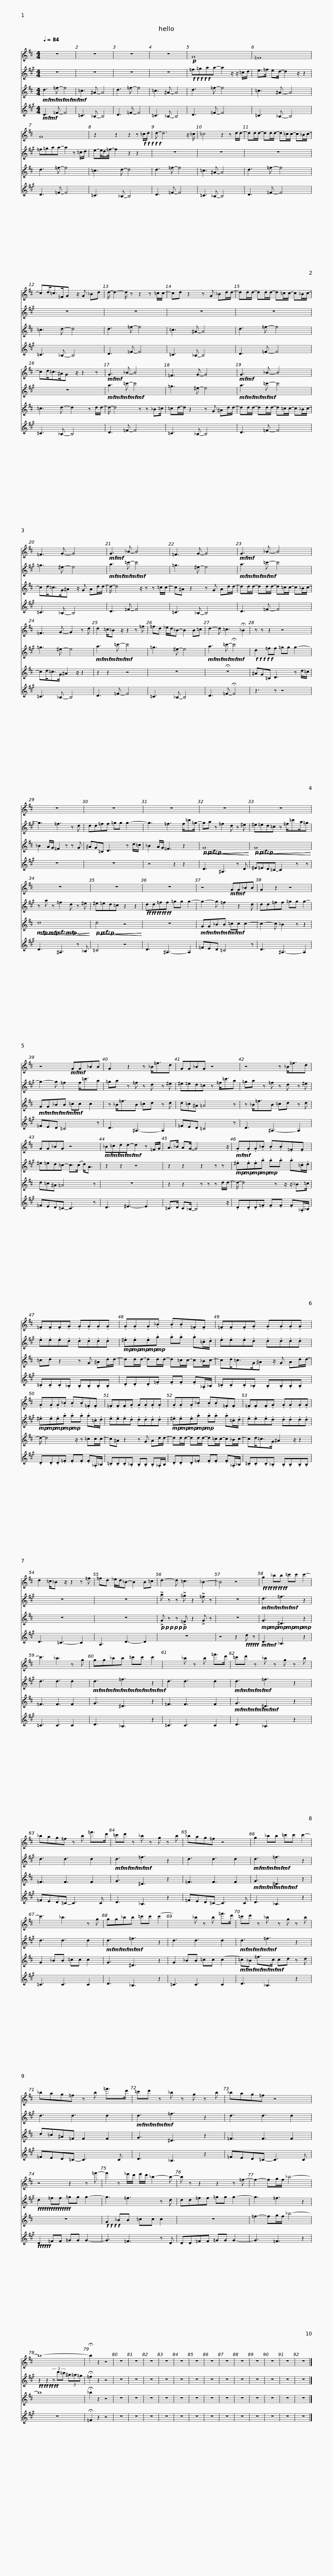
X:1
%%score 1 2 3 4
L:1/8
Q:1/4=84
M:4/4
I:linebreak $
K:none
V:1 treble transpose=-2
V:2 treble transpose=-9
V:3 treble transpose=-14
V:4 treble transpose=-21
V:1
[K:D] z8 | z8 | z8 | z8 |!p! G8 |$ %5
 =F8 | G8 | z2 z2 z2 z!f!!f!!f!!f!!f! =c/d/ | d- d6 z/ =c/ |$ =c4 z2 z d/d/- | %10
 dd/d/- dd/d/- d=c/c/- c_B/c/- | cd<=c=F/G z/ G _Bd |$ d/- d2- d/ z z2 z =c/c/- | cd z2 z G _Bd/d/- | dd/d/- dd/d/- d=c/c/- c_B/c/- |$ %15
 cd<=c^A/G z/ z2 z |!mf!!mf! G3 _B- B4 | =F3 G- G4 |$!mf!!mf! G3 _B- B4 | =F3 G- G4 | %20
!mf!!mf! G3 _B- B4 |$ =F3 G- G4 |!mf!!mf! G3 _B- B4 | =F3 G- G2 z d |$ d2 =c/_B z/ z2 z =f | %25
 =fd _e/d/_B- B2 B=c | d2- d =c3 !fermata!_B2 | z z z2 z4 |$ z8 | z8 | %30
 z8 | z8 |$ z8 | z8 | z8 | %35
 z8 |$ z4!mf!!mf! GG_BB | G2 z2 z4 | z4!mf!!mf! GG_BB |$ G2 z2 z _B<=fd | %40
 GG_BG z4 | z4 z _B<=fd |$ GG_BG z4 |!mf!!mf!!mf!!mf!!mf! _B=cdd- d2 z =F/G/ | A>_B AG/- G4 z/ |$ %45
!mf!!mf! .G.G.G._B .B.B.=F.F | .=F.F.F.G .G.G.G.G |$ .G.G.G._B .B.B.=F.F | .=F.F.F.G .G.G.G.G |$ .G.G.G._B .B.B.=F.F | %50
 .=F.F.F.G .G.G.G.G |$ .G.G.G._B .B.B.=F.F | .=F.F.F.G .G.G.G.G | d2 =c/_B z/ z2 z =f |$ =fd _e/d/_B- B2 B=c | %55
 d2- d =c3 _B2- | B4 z4 |!ff!!ff!!ff!!ff!!ff! g2 _bb =c'c' c'2- | c'3 _b3 z g |$ gg_bb =c'c' c'2- | %60
 x3 _b z b =f'>d' | =c'd' z _b z g z b | _bag=f z b =f'>d' |$ =c'd' z _b z g z b | _bag=f z4 | %65
 g2 _bb =c'c' c'2- | c'3 _b3 z g |$ gg_bb =c'c' (c'2 | x3) _b z b =f'>d' | =c'd' z _b z g z b |$ %70
 _bag=f z b =f'>d' | =c'd' z _b z g z b | _bag=f z4 | z4 z2 z =f'- |$ f'2 z _e'/d'/ e'/d'/ _b2- b- | %75
 b z z2 z2 z =f- | f2- f-g/f/ _b4- |$ b8- | !fermata!b2 z2 z4 | z8 | %80
 z8 | z8 | z8 | z8 | z8 | %85
 z8 | z8 | z8 | z8 |$ z8 | %90
 z8 | z8 |] %92
V:2
[K:A] z8 | z8 | z8 | z8 |!f!!f!!f!!f!!f! =f=gaa- a2 z/ z/ =c/d/ |$ %5
 e>=f ed/- d2 z/ z2 | =f=gaa- a2 z =c/d/ | e-e/4d/=f/4- f2 z2 z2 | z8 |$ z8 | %10
 z8 | z8 |$ z8 | z8 | z8 |$ %15
 z8 |!mf!!mf!!mf!!mf!!mf! a3 =c'- c'4 | =g3 ^e- e4 |$!mf!!mf!!mf!!mf!!mf! a3 =c'- c'4 | =g3 ^e- e4 | %20
!mf!!mf!!mf!!mf!!mf! a3 =c'- c'4 |$ =g3 ^e- e4 |!mf!!mf!!mf!!mf!!mf! a3 =c'- c'4 | =g3 ^e- e4 |$!mf!!mf!!mf!!mf!!mf! a3 =c'- c'4 | %25
 =g3 ^e- e4 |!mf!!mf!!mf!!mf!!mf! a3 =c'- !fermata!c'4 |!f!!f!!f!!f!!f! d2 =ff =gg g2- |$ g3 =f3 z d | dd=ff =gg g2- | %30
 g3 =f3 f/=c'=g/- | ga z =f2 d z ^e |$ ^e=ed=c z =f/=c'a/=g | z a z =f2 d z ^e | ^e=ed=c z2 z2 | %35
!ff!!ff!!ff!!ff!!ff! dd=ff =gg g2- |$ g2- g =f2 z2 d | dd=ff =gg g2- | g2- g =f2 f<=c'a |$ =ga z =f z d z ^e | %40
 ^e=ed=c z =f<=c'a | =ga z =f z d z ^e |$ ^e=ed=c- c>(c d<)A | z2 z2 z4 | z2 z2 z2 z z |$ %45
!mp!!mp!!mp!!mp!!mp! .^e.e.e.a .a.a .a.=c/.d/ | .e.e.e.d .d.d.d.d |$!mp!!mp!!mp!!mp!!mp! .^e.e.e.a .a.a .a.=c/.d/ | .e.e.e.d .d.d.d.d |$!mp!!mp!!mp!!mp!!mp! .^e.e.e.a .a.a .a.=c/.d/ | %50
 .e.e.e.d .d.d.d.d |$!mp!!mp!!mp!!mp!!mp! .^e.e.e.a .a.a .a.=c/.d/ | .e.e.e.d .d.d.d.d | z8 |$ z8 | %55
 !>!a z z !>!=g z2 !>!=f z | z8 |!mf!!mf!!mf!!mf!!mf! d3 =f3 z2 | d3 d3 d2 |$!mf!!mf!!mf!!mf!!mf!!mf!!mf!!mf!!mf!!mf! d3 =f3 z2 | %60
 d3 d3 d2 |!mf!!mf!!mf!!mf!!mf! d3 =f3 z2 | d3 d3 d2 |$!mf!!mf!!mf!!mf!!mf! d3 =f3 z2 | d3 d3 d2 | %65
!mf!!mf!!mf!!mf!!mf! d3 =f3 z2 | d3 d3 d2 |$!mf!!mf!!mf!!mf!!mf! d3 =f3 z2 | d3 d3 d2 |!mf!!mf!!mf!!mf!!mf! d3 =f3 z2 |$ %70
 d3 d3 d2 |!mf!!mf!!mf!!mf!!mf! d3 =f3 z2 | d3 d3 d2 |!fff!!fff!!fff!!fff!!fff! d2 =ff =gg g2- |$ g3 =f3 z d | %75
 dd=ff =gg g2- | g3 =f3 z2 |$!ff!!ff!!ff!!ff! z2 z2 (3z d'=c' (3^a=a=g | !fermata!=f2 z2 z4 | z8 | %80
 z8 | z8 | z8 | z8 | z8 | %85
 z8 | z8 | z8 | z8 |$ z8 | %90
 z8 | z8 |] %92
V:3
[K:D]!mf!!mf!!mf!!mf!!mf!!mf! d3 =f- f4 | =c3 ^A- A4 | d3 =f- f4 | =c3 ^A- A4 | d3 =f- f4 |$ %5
 =c3 ^A- A4 | d3 =f- f4 | =c3 d- d4 | d3 =f- f4 |$ =c3 ^A- A4 | %10
 d3 =f- f4 | =c3 d- d4 |$ d3 =f- f4 | =c3 ^A- A4 | d3 =f- f4 |$ %15
 =c3 d- d2 z d/d/- | d/- d4 z z _B=c/ | =cd/-d/ z2 z G ^Ad/d/- |$ dd/d/- dd/d/- d=c/c/- c_B/c/- | cd<=cG/^A z/ G Ad/d/- | %20
 d/- d4 z/ z z =c/c/- |$ c^A z2 z G Ad/d/- | dd/d/- dd/d/- d=c/c/- c_B/c/- | cd<=cG/ ^A2 z/ z2 |$ z2 z2 z4 | %25
 z8 | !fermata!z8 | ^AG=C D3 z d/=c/ |$ _B2 A/G/ =F2 z z G | ^AG=C D3 z d/=c/ | %30
 _B2 A/G/ =F3 z2 |!p!!p!!sfz!!p!!<(!!<(!!<(!!<(!!<(! G8!<)!!<)!!<)!!<)!!<)! |$!p!!p!!sfz!!p!!<(!!<(!!<(!!<(! G8!<)!!<)!!<)!!<)! |!mf!!p!!mf!!p!!sfz!!mf!!p!!<(!!<(!!<(!!<(! d8!<)!!<)!!<)!!<)! |!p!!p!!sfz!!p!!<(!!<(!!<(!!<(! d4 z4!<)!!<)!!<)!!<)! | %35
 z8 |$!mf!!mf!!mf!!mf!!mf!!mf! GG_BB =cc c2- | c2- c _B2 z z2 |!mf!!mf!!mf!!mf!!mf!!mf! GG_BB =cc c2 |$ z _B<=fB =cd z d | %40
 d=c^A =A4 z | z _B<=fB =cd z d |$ d=c^A =A4 z | z8 | z2 z2 z z z d/d/- |$ %45
 d/- d4 z z/ z/ _B=c/ | =cd z2 z G ^Ad/d/- |$ dd/d/- dd/d/- d=c/c/- c_B/c/- | cd<=cG/^A z/ G Ad/d/- |$ d/- d4 z/ z =cc/c/- | %50
 c^A z2 z G Ad/d/- |$ dd/d/- dd/d/- d=c/c/- c_B/c/- | cd<=cG/ ^A2 z/ z2 | z8 |$ z8 | %55
!p!!p!!p!!p!!p!!p! !>!G z z !>!=F z2 !>!G z | z8 |!mp!!mp!!mp!!mp!!mp!!mp! G3 ^D3 z2 | =F3 F3 F2 |$ G3 ^D3 z2 | %60
 =F3 F3 F2 |!mf!!mf!!mf!!mf!!mf!!mf! G3 ^D3 z2 | =F3 F3 F2 |$ G3 ^D3 z2 | =F3 F3 F2 | %65
!mf!!mf!!mf!!mf!!mf!!mf! G3 ^D3 z2 | G2 _BB =cc c2 |$ G3 ^D3 z2 | G2 _BB =cc (c2 |!mf!!mf!!mf!!mf!!mf!!mf! =c)_B =f>c cd z d |$ %70
 d=c^A=F F2 F2 | G3 ^D3 z2 | =F3 F3 F2 | z8 |$!f!!f!!f!!f! G2 _BB =cc c2 | %75
 z8 | =f2- f-g/f/ _b4- |$ b8 | !fermata!_b2 z2 z4 | z8 | %80
 z8 | z8 | z8 | z8 | z8 | %85
 z8 | z8 | z8 | z8 |$ z8 | %90
 z8 | z8 |] %92
V:4
[K:A]!mf!!mf! D3 =F- F4 | =C3 _B,- B,4 | D3 =F- F4 | =C3 _B,- B,4 | D3 =F- F4 |$ %5
 =C3 _B,- B,4 | D3 =F- F4 | =C3 _B,- B,4 | D3 =F- F4 |$ =C3 _B,- B,4 | %10
 D3 =F- F4 | =C3 _B,- B,4 |$ D3 =F- F4 | =C3 _B,- B,4 | D3 =F- F4 |$ %15
 =C3 _B,- B,4 | D3 =F- F4 | =C3 _B,- B,4 |$ D3 =F- F4 | =C3 _B,- B,4 | %20
 D3 =F- F4 |$ =C3 _B,- B,4 | D3 =F- F4 | =C3 _B,- B,4 |$ D3 =F- F4 | %25
 =C3 _B,- B,4 | D3 =F- !fermata!F4 | z3 z z4 |$ z8 | z8 | %30
 z4 z2 z2 | D3 ^A,3 z D |$ ^E=ED=C- C2 z z | D3 ^A,3 z _B, | =C4 z4 | %35
 D3 ^A,3- A,2 |$ =FED =C4 z | D3 ^A,3- A,2 | =FED =C4 z |$ D3 ^A,3- A,2 | %40
 =FED =C4 z | D3 ^A,3- A,2 |$ =FED=C- C3 z | D3 ^E3- E2 | =C>D C_B,/- B,4 z/ |$ %45
 .D.D.D.=F .F.F .F._A,/_B,/ | .=C.C.C._B, .B,.B,.B,.B, |$ .D.D.D.=F .F.F .F._A,/_B,/ | .=C.C.C._B, .B,.B,.B,.B, |$ .D.D.D.=F .F.F .F._A,/_B,/ | %50
 .=C.C.C._B, .B,.B, .B,._A,/B,/ |$ .D.D.D.=F .F.F .F._A,/_B,/ | .=C.C.C._B, .B,.B,.B,.B, | D3 =C3- C2 |$ A,3 D3- D2 | %55
 z8 | z4 z2!fff!!fff! d z |!mf!!mf! D3 _B,3 z2 | =C3 C3 C2 |$ D3 _B,3 z2 | %60
 =C3 C3 C2 | D3 _B,3 z2 | =FED=C- C3 C |$ D3 _B,3 z2 | =FED=C- C3 C | %65
 D3 _B,3 z2 | =C3 C3 C2 |$ D3 _B,3 z2 | =C3 C3 C2 | D3 _B,3 z2 |$ %70
 =FED=C- C3 C | D3 _B,3 z2 | =FED=C- C3 C |!fff!!fff! D2 =FF =GG G2- |$ G3 =F3 z D | %75
 DD=FF =GG G2- | G3 =F3 z2 |$ z8 | !fermata!=F2 z2 z4 | z8 | %80
 z8 | z8 | z8 | z8 | z8 | %85
 z8 | z8 | z8 | z8 |$ z8 | %90
 z8 | z8 |] %92
